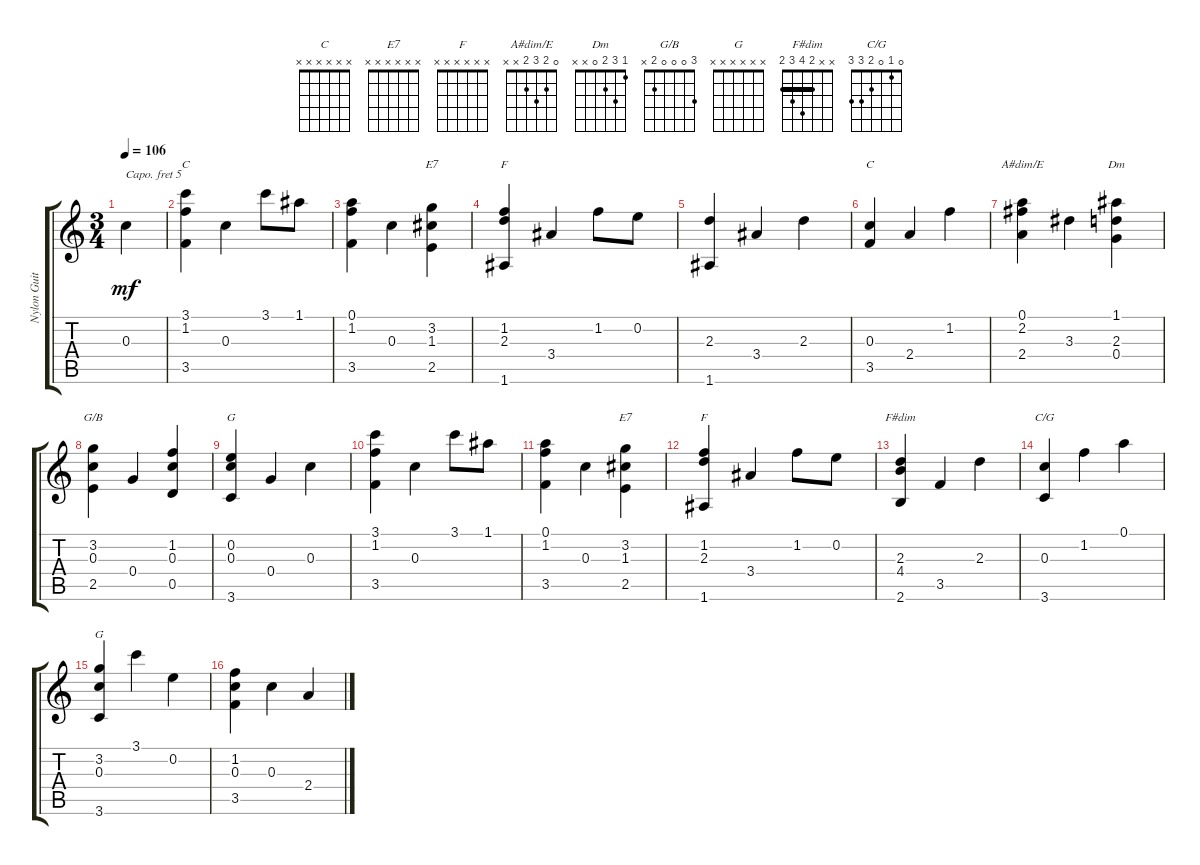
\track ("Nylon Guitar" "Nylon Guit") {instrument acousticguitarnylon}
\staff {score tabs}
\capo 5
\tuning (E4 B3 G3 D3 A2 E2) {hide}
\chord ("C" 0 1 0 2 3 x)
\chord ("E7" 0 3 1 2 2 0)
\chord ("F" x 1 2 3 0 1)
\chord ("C" x x x x x x)
\chord ("A#dim/E" 0 2 3 2 x x)
\chord ("Dm" 1 3 2 0 x x)
\chord ("G/B" 3 0 0 0 2 x)
\chord ("G" 3 0 0 0 2 3)
\chord ("E7" x x x x x x)
\chord ("F" x x x x x x)
\chord ("F#dim" x x 2 4 3 2) {barre 2}
\chord ("C/G" 0 1 0 2 3 3)
\chord ("G" x x x x x x)
\ts (3 4)
\tempo 106
\clef g2
\ks c
0.3.4{dy mf instrument acousticguitarnylon} |
(3.1 1.2 3.5).4{ch "C"} 0.3.4 3.1.8 1.1.8 |
(0.1 1.2 3.5).4 0.3.4 (3.2 1.3 2.5).4{ch "E7"} |
(1.2 2.3 1.6).4{ch "F"} 3.4.4 1.2.8 0.2.8 |
(2.3 1.6).4 3.4.4 2.3.4 |
(0.3 3.5).4{ch "C"} 2.4.4 1.2.4 |
(0.1 2.2 2.4).4{ch "A#dim/E"} 3.3.4 (1.1 2.3 0.4).4{ch "Dm"} |
(3.2 0.3 2.5).4{ch "G/B"} 0.4.4 (1.2 0.3 0.5).4 |
(0.2 0.3 3.6).4{ch "G"} 0.4.4 0.3.4 |
(3.1 1.2 3.5).4 0.3.4 3.1.8 1.1.8 |
(0.1 1.2 3.5).4 0.3.4 (3.2 1.3 2.5).4{ch "E7"} |
(1.2 2.3 1.6).4{ch "F"} 3.4.4 1.2.8 0.2.8 |
(2.3 4.4 2.6).4{ch "F#dim"} 3.5.4 2.3.4 |
(0.3 3.6).4{ch "C/G"} 1.2.4 0.1.4 |
(3.2 0.3 3.6).4{ch "G"} 3.1.4 0.2.4 |
(1.2 0.3 3.5).4 0.3.4 2.4.4
